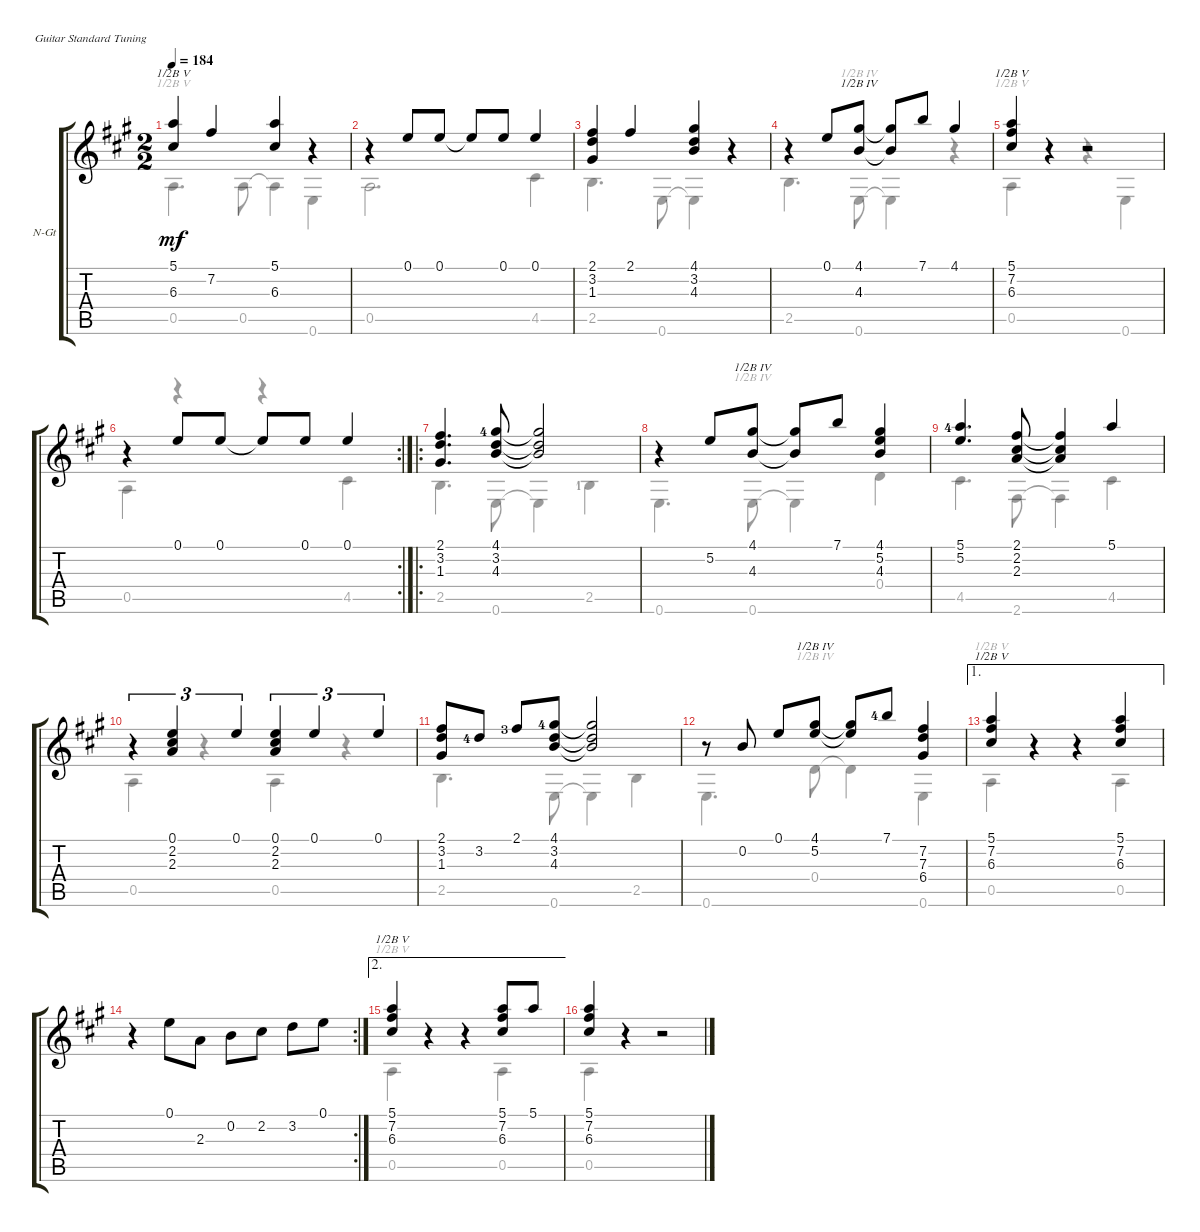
\defaultSystemsLayout 4
\bracketExtendMode groupsimilarinstruments
\firstSystemTrackNameOrientation horizontal
\otherSystemsTrackNameOrientation horizontal
\track ("Nylon Guitar" "N-Gt") {instrument acousticguitarsteel}
\staff {score tabs}
\tuning (E4 B3 G3 D3 A2 E2)
\voice
\ts (2 2)
\tempo 184
\clef g2
\ks a
(5.1 6.3).4{dy mf barre (5 half)} 7.2.4 (5.1 6.3).4 r.4 |
r.4 0.1.8 0.1.8 0.1{t}.8 0.1.8 0.1.4 |
(2.1 3.2 1.3).4 2.1.4 (4.1 3.2 4.3).4 r.4 |
r.4 0.1.8 (4.1 4.3).8{barre (4 half)} (4.3{t} 4.1{t}).8 7.1.8 4.1.4 |
(5.1 7.2 6.3).4{barre (5 half)} r.4 r.2 |
\rc 2
r.4 0.1.8 0.1.8 0.1{t}.8 0.1.8 0.1.4 |
\ro
(2.1 3.2 1.3).4{d} (4.1{lf 5} 3.2 4.3).8 (4.3{t} 3.2{t} 4.1{t}).2 |
r.4 5.2.8 (4.1 4.3).8{barre (4 half)} (4.3{t} 4.1{t}).8 7.1.8 (4.1 5.2 4.3).4 |
(5.1{lf 5} 5.2).4{d} (2.1 2.2 2.3).8 (2.3{t} 2.2{t} 2.1{t}).4 5.1.4 |
r.4{tu (3 2)} (0.1 2.2 2.3).4{tu (3 2)} 0.1.4{tu (3 2)} (0.1 2.2 2.3).4{tu (3 2)} 0.1.4{tu (3 2)} 0.1.4{tu (3 2)} |
(2.1 3.2 1.3).8 3.2{lf 5}.8 2.1{lf 4}.8 (4.1{lf 5} 3.2 4.3).8 (4.3{t} 3.2{t} 4.1{t}).2 |
r.8 0.2.8 0.1.8 (4.1 5.2).8{barre (4 half)} (5.2{t} 4.1{t}).8 7.1{lf 5}.8 (7.2 7.3 6.4).4 |
\ae 1
(5.1 7.2 6.3).4{barre (5 half)} r.4 r.4 (5.1 7.2 6.3).4 |
\rc 2
r.4 0.1.8 2.3.8 0.2.8 2.2.8 3.2.8 0.1.8 |
\ae 2
(5.1 7.2 6.3).4{barre (5 half)} r.4 r.4 (5.1 7.2 6.3).8 5.1.8 |
(5.1 7.2 6.3).4 r.4 r.2
\voice
\clef g2
\ottava regular
\simile none
\ks a
0.5.4{d dy mf barre (5 half)} 0.5.8 0.5{t}.4 0.6.4 |
0.5.2{d} 4.5.4 |
2.5.4{d} 0.6.8 0.6{t}.4 r.4 |
2.5.4{d} 0.6.8{barre (4 half)} 0.6{t}.4 r.4 |
0.5.4{barre (5 half)} r.4 r.4 0.6.4 |
0.5.4 r.4 r.4 4.5.4 |
2.5.4{d} 0.6.8 0.6{t}.4 2.5{lf 2}.4 |
0.6.4{d} 0.6.8{barre (4 half)} 0.6{t}.4 0.4.4 |
4.5.4{d} 2.6.8 2.6{t}.4 4.5.4 |
0.5.4 r.4 0.5.4 r.4 |
2.5.4{d} 0.6.8 0.6{t}.4 2.5.4 |
0.6.4{d} 0.4.8{barre (4 half)} 0.4{t}.4 0.6.4 |
0.5.4{barre (5 half)} r.4 r.4 0.5.4 |
|
0.5.4{barre (5 half)} r.4 r.4 0.5.4 |
0.5.4
